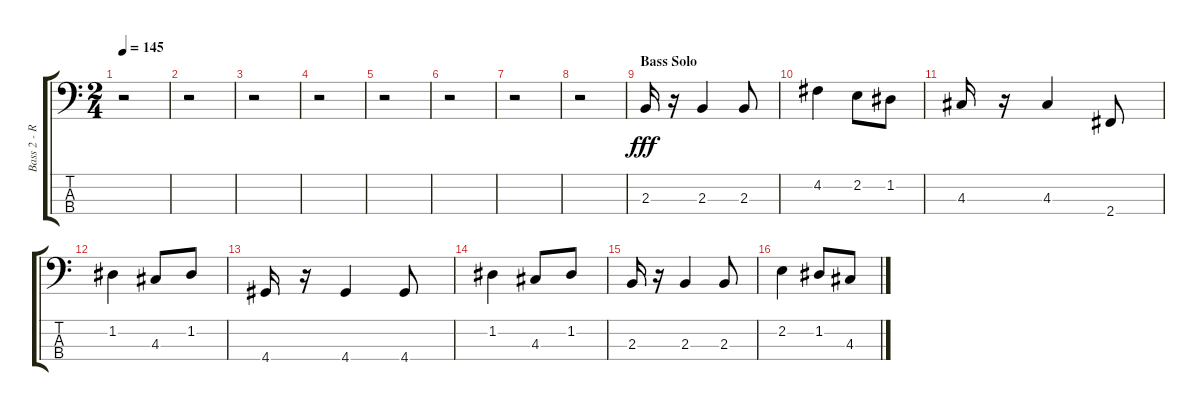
\track ("Bass 2 - Rod" "Bass 2 - R") {instrument slapbass2}
\staff {score tabs}
\tuning (G2 D2 A1 E1) {hide}
\ts (2 4)
\tempo 145
\clef f4
\ks c
r.2{dy fff} |
r.2 |
r.2 |
r.2 |
r.2 |
r.2 |
r.2 |
r.2 |
\section ("" "Bass Solo")
2.3.16 r.16 2.3.4 2.3.8 |
4.2.4 2.2.8 1.2.8 |
4.3.16 r.16 4.3.4 2.4.8 |
1.2.4 4.3.8 1.2.8 |
4.4.16 r.16 4.4.4 4.4.8 |
1.2.4 4.3.8 1.2.8 |
2.3.16 r.16 2.3.4 2.3.8 |
2.2.4 1.2.8 4.3.8
